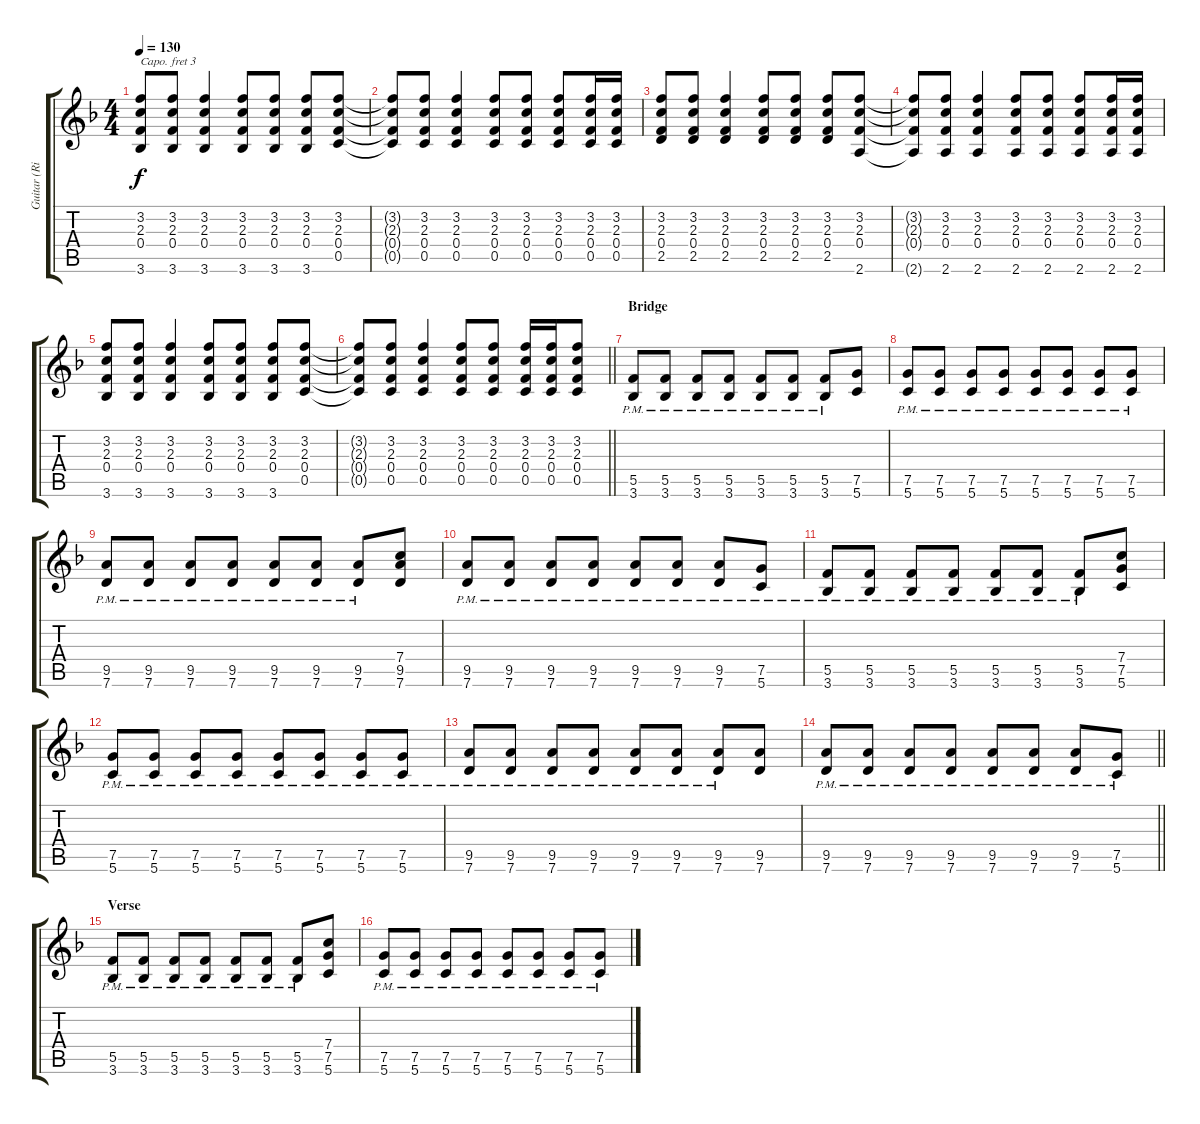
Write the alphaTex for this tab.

\track ("Guitar (Right)" "Guitar (Ri") {instrument overdrivenguitar}
\staff {score tabs}
\capo 3
\tuning (E4 B3 G3 D3 A2 E2) {hide}
\ts (4 4)
\tempo 130
\clef g2
\ks f
(3.2 2.3 0.4 3.6).8{dy f} (3.2 2.3 0.4 3.6).8 (3.2 2.3 0.4 3.6).4 (3.2 2.3 0.4 3.6).8 (3.2 2.3 0.4 3.6).8 (3.2 2.3 0.4 3.6).8 (3.2 2.3 0.4 0.5).8 |
(3.2{t} 2.3{t} 0.4{t} 0.5{t}).8 (3.2 2.3 0.4 0.5).8 (3.2 2.3 0.4 0.5).4 (3.2 2.3 0.4 0.5).8 (3.2 2.3 0.4 0.5).8 (3.2 2.3 0.4 0.5).8 (3.2 2.3 0.4 0.5).16 (3.2 2.3 0.4 0.5).16 |
(3.2 2.3 0.4 2.5).8 (3.2 2.3 0.4 2.5).8 (3.2 2.3 0.4 2.5).4 (3.2 2.3 0.4 2.5).8 (3.2 2.3 0.4 2.5).8 (3.2 2.3 0.4 2.5).8 (3.2 2.3 0.4 2.6).8 |
(3.2{t} 2.3{t} 0.4{t} 2.6{t}).8 (3.2 2.3 0.4 2.6).8 (3.2 2.3 0.4 2.6).4 (3.2 2.3 0.4 2.6).8 (3.2 2.3 0.4 2.6).8 (3.2 2.3 0.4 2.6).8 (3.2 2.3 0.4 2.6).16 (3.2 2.3 0.4 2.6).16 |
(3.2 2.3 0.4 3.6).8 (3.2 2.3 0.4 3.6).8 (3.2 2.3 0.4 3.6).4 (3.2 2.3 0.4 3.6).8 (3.2 2.3 0.4 3.6).8 (3.2 2.3 0.4 3.6).8 (3.2 2.3 0.4 0.5).8 |
\barLineRight lightlight
(3.2{t} 2.3{t} 0.4{t} 0.5{t}).8 (3.2 2.3 0.4 0.5).8 (3.2 2.3 0.4 0.5).4 (3.2 2.3 0.4 0.5).8 (3.2 2.3 0.4 0.5).8 (3.2 2.3 0.4 0.5).16 (3.2 2.3 0.4 0.5).16 (3.2 2.3 0.4 0.5).8 |
\section ("" "Bridge")
(5.5{pm} 3.6{pm}).8 (5.5{pm} 3.6{pm}).8 (5.5{pm} 3.6{pm}).8 (5.5{pm} 3.6{pm}).8 (5.5{pm} 3.6{pm}).8 (5.5{pm} 3.6{pm}).8 (5.5{pm} 3.6{pm}).8 (7.5 5.6).8 |
(7.5{pm} 5.6{pm}).8 (7.5{pm} 5.6{pm}).8 (7.5{pm} 5.6{pm}).8 (7.5{pm} 5.6{pm}).8 (7.5{pm} 5.6{pm}).8 (7.5{pm} 5.6{pm}).8 (7.5{pm} 5.6{pm}).8 (7.5{pm} 5.6{pm}).8 |
(9.5{pm} 7.6{pm}).8 (9.5{pm} 7.6{pm}).8 (9.5{pm} 7.6{pm}).8 (9.5{pm} 7.6{pm}).8 (9.5{pm} 7.6{pm}).8 (9.5{pm} 7.6{pm}).8 (9.5{pm} 7.6{pm}).8 (7.4 9.5 7.6).8 |
(9.5{pm} 7.6{pm}).8 (9.5{pm} 7.6{pm}).8 (9.5{pm} 7.6{pm}).8 (9.5{pm} 7.6{pm}).8 (9.5{pm} 7.6{pm}).8 (9.5{pm} 7.6{pm}).8 (9.5{pm} 7.6{pm}).8 (7.5{pm} 5.6{pm}).8 |
(5.5{pm} 3.6{pm}).8 (5.5{pm} 3.6{pm}).8 (5.5{pm} 3.6{pm}).8 (5.5{pm} 3.6{pm}).8 (5.5{pm} 3.6{pm}).8 (5.5{pm} 3.6{pm}).8 (5.5{pm} 3.6{pm}).8 (7.4 7.5 5.6).8 |
(7.5{pm} 5.6{pm}).8 (7.5{pm} 5.6{pm}).8 (7.5{pm} 5.6{pm}).8 (7.5{pm} 5.6{pm}).8 (7.5{pm} 5.6{pm}).8 (7.5{pm} 5.6{pm}).8 (7.5{pm} 5.6{pm}).8 (7.5{pm} 5.6{pm}).8 |
(9.5{pm} 7.6{pm}).8 (9.5{pm} 7.6{pm}).8 (9.5{pm} 7.6{pm}).8 (9.5{pm} 7.6{pm}).8 (9.5{pm} 7.6{pm}).8 (9.5{pm} 7.6{pm}).8 (9.5{pm} 7.6{pm}).8 (9.5 7.6).8 |
\barLineRight lightlight
(9.5{pm} 7.6{pm}).8 (9.5{pm} 7.6{pm}).8 (9.5{pm} 7.6{pm}).8 (9.5{pm} 7.6{pm}).8 (9.5{pm} 7.6{pm}).8 (9.5{pm} 7.6{pm}).8 (9.5{pm} 7.6{pm}).8 (7.5{pm} 5.6{pm}).8 |
\section ("" "Verse")
(5.5{pm} 3.6{pm}).8 (5.5{pm} 3.6{pm}).8 (5.5{pm} 3.6{pm}).8 (5.5{pm} 3.6{pm}).8 (5.5{pm} 3.6{pm}).8 (5.5{pm} 3.6{pm}).8 (5.5{pm} 3.6{pm}).8 (7.4 7.5 5.6).8 |
(7.5{pm} 5.6{pm}).8 (7.5{pm} 5.6{pm}).8 (7.5{pm} 5.6{pm}).8 (7.5{pm} 5.6{pm}).8 (7.5{pm} 5.6{pm}).8 (7.5{pm} 5.6{pm}).8 (7.5{pm} 5.6{pm}).8 (7.5{pm} 5.6{pm}).8
